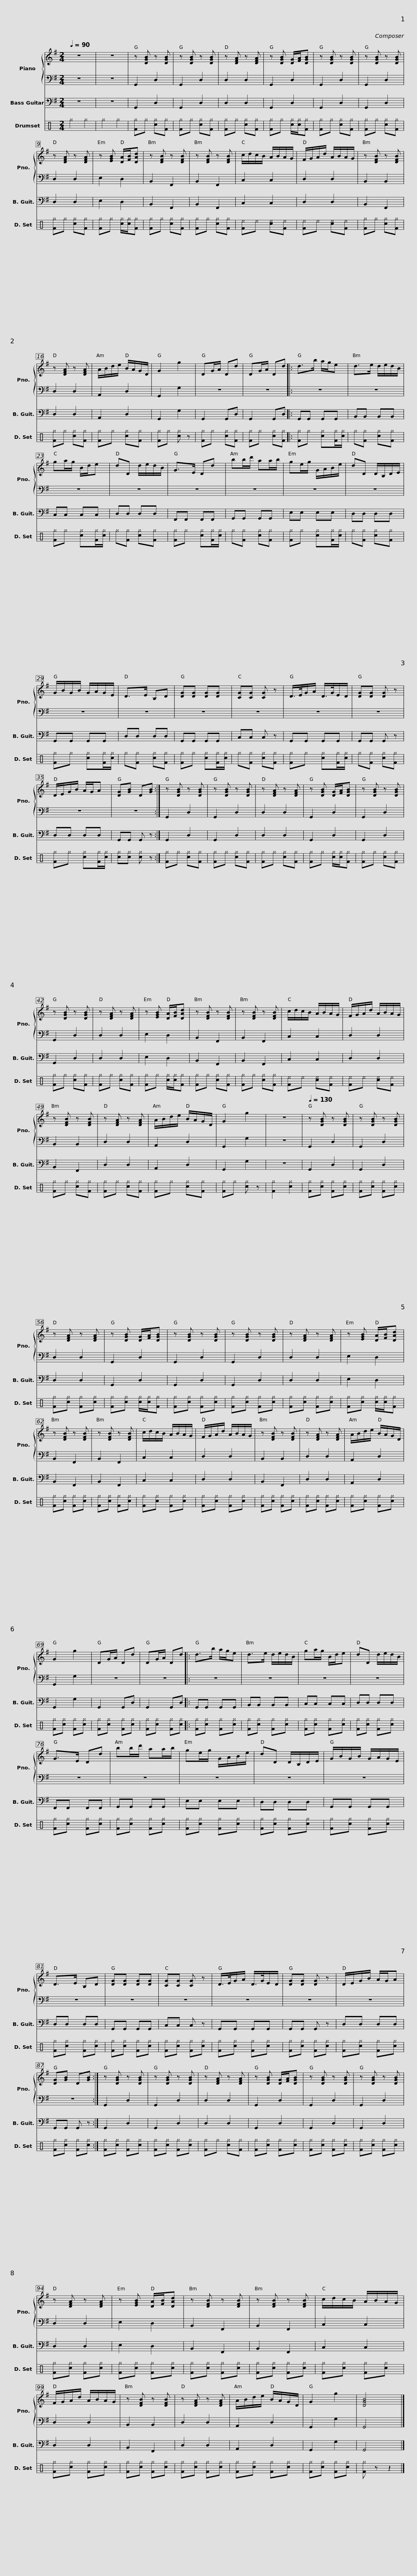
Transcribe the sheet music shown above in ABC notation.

X:1
%%score { 1 | 2 } 3 4
L:1/8
Q:1/4=90
M:2/4
I:linebreak $
K:G
V:1 treble
V:2 bass
V:3 bass transpose=-12
V:4 perc
K:none
V:1
 z4 | z4 | z [DGB] z [DGB] | z [DGB] z [DGB] | z [DFA] z [DFA] | %5
 z [DGB] [DG]/[FA]/[DGB] | z [DGB] z [DGB] | z [DGB] z [DGB] |$ z [DFA] z [DFA] | z [EGB] [DA]/[FB]/[DAd] | %10
 z [DFB] z [DFB] | z [DFB] z [DFB] | c/d/c/B/ A/B/A/G/ | F/G/A/d/ A/B/A/G/ | z [DFB] z [DFB] |$ %15
 z [DFA] z [DFA] | A/B/d/e/ B/A/G/D/ | G2 g2 | DG/A/ Dd | DG/A/ Dd |: %20
 d>b a/g/e | d>e d/e/d/B/ |$ ga/g/ B/d/e | dD d/e/d/B/ | G>E Dd | %25
 bb/d'/ aa/b/ | ge/g/ G/A/B/e/ | dD D/B,/D/E/ |$ G/B/G/B/ G/A/G/E/ | D>E B,D | %30
 [DG][DG] [DG][DG] | [CG][CG] [CG] z | D/>E/G/A/ D/>G/E/D/ | [DG][DG] [DG] z |$ D/E/G/B/ A/G/A | %35
 [DG][GB] D[GB] :| z [DGB] z [DGB] | z [DGB] z [DGB] | z [DFA] z [DFA] | z [DGB] [DG]/[FA]/[DGB] | %40
 z [DGB] z [DGB] |$ z [DGB] z [DGB] | z [DFA] z [DFA] | z [EGB] [DA]/[FB]/[DAd] | z [DFB] z [DFB] | %45
 z [DFB] z [DFB] | c/d/c/B/ A/B/A/G/ | F/G/A/d/ A/B/A/G/ |$ z [DFB] z [DFB] | z [DFA] z [DFA] | %50
 A/B/d/e/ B/A/G/D/ | G2 g2 | z4 |[Q:1/4=130] z [DGB] z [DGB] | z [DGB] z [DGB] | %55
 z [DFA] z [DFA] |$ z [DGB] [DG]/[FA]/[DGB] | z [DGB] z [DGB] | z [DGB] z [DGB] | z [DFA] z [DFA] | %60
 z [EGB] [DA]/[FB]/[DAd] | z [DFB] z [DFB] | z [DFB] z [DFB] |$ c/d/c/B/ A/B/A/G/ | F/G/A/d/ A/B/A/G/ | %65
 z [DFB] z [DFB] | z [DFA] z [DFA] | A/B/d/e/ B/A/G/D/ | G2 g2 | DG/A/ Dd |$ %70
 DG/A/ Dd |: d>b a/g/e | d>e d/e/d/B/ | ga/g/ B/d/e | dD d/e/d/B/ | %75
 G>E Dd |$ bb/d'/ aa/b/ | ge/g/ G/A/B/e/ | dD D/B,/D/E/ | G/B/G/B/ G/A/G/E/ | %80
 D>E B,D | [DG][DG] [DG][DG] |$ [CG][CG] [CG] z | D/>E/G/A/ D/>G/E/D/ | [DG][DG] [DG] z | %85
 D/E/G/B/ A/G/A | [DG][GB] D[GB] :| z [DGB] z [DGB] | z [DGB] z [DGB] |$ z [DFA] z [DFA] | %90
 z [DGB] [DG]/[FA]/[DGB] | z [DGB] z [DGB] | z [DGB] z [DGB] | z [DFA] z [DFA] | z [EGB] [DA]/[FB]/[DAd] | %95
 z [DFB] z [DFB] | z [DFB] z [DFB] |$ c/d/c/B/ A/B/A/G/ | F/G/A/d/ A/B/A/G/ | z [DFB] z [DFB] | %100
 z [DFA] z [DFA] | A/B/d/e/ B/A/G/D/ | G2 g2 | [DGB]4 |] %104
V:2
 z4 | z4 | G,,2 D,2 | G,,2 D,2 | D,2 D,2 | %5
 G,,2 D,2 | G,,2 D,2 | G,,2 D,2 |$ D,2 D,2 | E,2 D,2 | %10
 B,,2 F,,2 | B,,2 F,,2 | C,2 C,2 | D,2 D,2 | B,,2 B,,2 |$ %15
 D,2 D,2 | A,,2 D,2 | G,,2 G,2 | z4 | z4 |: %20
 z4 | z4 |$ z4 | z4 | z4 | %25
 z4 | z4 | z4 |$ z4 | z4 | %30
 z4 | z4 | z4 | z4 |$ z4 | %35
 z4 :| G,,2 D,2 | G,,2 D,2 | D,2 D,2 | G,,2 D,2 | %40
 G,,2 D,2 |$ G,,2 D,2 | D,2 D,2 | E,2 D,2 | B,,2 F,,2 | %45
 B,,2 F,,2 | C,2 C,2 | D,2 D,2 |$ B,,2 B,,2 | D,2 D,2 | %50
 A,,2 D,2 | G,,2 G,2 | z4 | G,,2 D,2 | G,,2 D,2 | %55
 D,2 D,2 |$ G,,2 D,2 | G,,2 D,2 | G,,2 D,2 | D,2 D,2 | %60
 E,2 D,2 | B,,2 F,,2 | B,,2 F,,2 |$ C,2 C,2 | D,2 D,2 | %65
 B,,2 B,,2 | D,2 D,2 | A,,2 D,2 | G,,2 G,2 | z4 |$ %70
 z4 |: z4 | z4 | z4 | z4 | %75
 z4 |$ z4 | z4 | z4 | z4 | %80
 z4 | z4 |$ z4 | z4 | z4 | %85
 z4 | z4 :| G,,2 D,2 | G,,2 D,2 |$ D,2 D,2 | %90
 G,,2 D,2 | G,,2 D,2 | G,,2 D,2 | D,2 D,2 | E,2 D,2 | %95
 B,,2 F,,2 | B,,2 F,,2 |$ C,2 C,2 | D,2 D,2 | B,,2 B,,2 | %100
 D,2 D,2 | A,,2 D,2 | G,,2 G,2 | G,,4 |] %104
V:3
 z4 | z4 | G,,2 D,2 | G,,2 D,2 | D,2 D,2 | %5
 G,,2 D,2 | G,,2 D,2 | G,,2 D,2 |$ D,2 D,2 | E,2 D,2 | %10
 B,,2 F,,2 | B,,2 F,,2 | C,2 C,2 | D,2 D,2 | B,,2 F,,2 |$ %15
 D,2 D,2 | A,,2 D,2 | G,,2 G,2 | G,,2 G,,D, | G,,2 G,,D, |: %20
 G,,G,, G,,G,, | B,,B,, B,,B,, |$ C,C, C,C, | D,D, D,D, | F,,F,, F,,F,, | %25
 G,,G,, G,,G,, | E,E, E,E, | D,D, D,D, |$ G,,G,, G,,G,, | D,D, D,D, | %30
 G,,G,, G,,G,, | C,C, C, z | G,,G,, G,,G,, | G,,G,, G,, z |$ D,D, D,D, | %35
 G,,G,, G,, z :| G,,2 D,2 | G,,2 D,2 | D,2 D,2 | G,,2 D,2 | %40
 G,,2 D,2 |$ G,,2 D,2 | D,2 D,2 | E,2 D,2 | B,,2 F,,2 | %45
 B,,2 F,,2 | C,2 C,2 | D,2 D,2 |$ B,,2 F,,2 | D,2 D,2 | %50
 A,,2 D,2 | G,,2 G,2 | z4 | G,,2 D,2 | G,,2 D,2 | %55
 D,2 D,2 |$ G,,2 D,2 | G,,2 D,2 | G,,2 D,2 | D,2 D,2 | %60
 E,2 D,2 | B,,2 F,,2 | B,,2 F,,2 |$ C,2 C,2 | D,2 D,2 | %65
 B,,2 F,,2 | D,2 D,2 | A,,2 D,2 | G,,2 G,2 | G,,2 G,,D, |$ %70
 G,,2 G,,D, |: G,,G,, G,,G,, | B,,B,, B,,B,, | C,C, C,C, | D,D, D,D, | %75
 F,,F,, F,,F,, |$ G,,G,, G,,G,, | E,E, E,E, | D,D, D,D, | G,,G,, G,,G,, | %80
 D,D, D,D, | G,,G,, G,,G,, |$ C,C, C, z | G,,G,, G,,G,, | G,,G,, G,, z | %85
 D,D, D,D, | G,,G,, G,, z :| G,,2 D,2 | G,,2 D,2 |$ D,2 D,2 | %90
 G,,2 D,2 | G,,2 D,2 | G,,2 D,2 | D,2 D,2 | E,2 D,2 | %95
 B,,2 F,,2 | B,,2 F,,2 |$ C,2 C,2 | D,2 D,2 | B,,2 F,,2 | %100
 D,2 D,2 | A,,2 D,2 | G,,2 G,2 | G,,4 |] %104
V:4
[K:C] ^g2 ^g2 | ^g2 ^g2 | [F^g]^g [c^g][F^g] | [F^g]^g [c^g][F^g] | [F^g]^g [c^g][F^g] | %5
 [F^g]^g [c^g]/[c^g]/[F^g] | [F^g]^g [c^g][F^g] | [F^g]^g [c^g][F^g] |$ [F^g]^g [c^g][F^g] | [F^g]^g [c^g]/[c^g]/[F^g] | %10
 [F^g]^g [c^g][F^g] | [F^g]^g [c^g][F^g] | [F^e]^e [c^e][F^e] | [F^e]^e [c^e][F^e] | [F^g]^g [c^g][F^g] |$ %15
 [F^g]^g [c^g][F^g] | [F^g]^g [c^g][F^g] | [F^g]^g [c^g] z | [F^g]^g [c^g][F^g] | [F^g]^g [c^g][F^g] |: %20
 [F^g]^g [c^g][F^g]/[c^g]/ | ^g[F^g] [c^g][F^g] |$ [F^g]^g [c^g][F^g]/[c^g]/ | ^g[F^g] [c^g][F^g] | [F^g]^g [c^g][F^g]/[c^g]/ | %25
 ^g[F^g] [c^g][F^g] | [F^g]^g [c^g][F^g]/[c^g]/ | ^g[F^g] [c^g][F^g] |$ [F^g]^g [c^g][F^g]/[c^g]/ | ^g[F^g] [c^g][F^g] | %30
 [F^g]^g [c^g][F^g]/[c^g]/ | ^g[F^g] [c^g][F^g] | [F^g]^g [c^g][F^g]/[c^g]/ | ^g[F^g] [c^g][F^g] |$ [F^g]^g [c^g][F^g]/[c^g]/ | %35
 [c^g][c^g] [c^g] z :| [F^g]^g [c^g][F^g] | [F^g]^g [c^g][F^g] | [F^g]^g [c^g][F^g] | [F^g]^g [c^g]/[c^g]/[F^g] | %40
 [F^g]^g [c^g][F^g] |$ [F^g]^g [c^g][F^g] | [F^g]^g [c^g][F^g] | [F^g]^g [c^g]/[c^g]/[F^g] | [F^g]^g [c^g][F^g] | %45
 [F^g]^g [c^g][F^g] | [F^e]^e [c^e][F^e] | [F^e]^e [c^e][F^e] |$ [F^g]^g [c^g][F^g] | [F^g]^g [c^g][F^g] | %50
 [F^g]^g [c^g][F^g] | [F^g]^g [c^g] z | [F^g]2 [c^g]2 | [F^g][c^g] [F^g][c^g] | [F^g][c^g] [F^g][c^g] | %55
 [F^g][c^g] [F^g][c^g] |$ [F^g][c^g] [c^g]/[c^g]/[F^g] | [F^g][c^g] [F^g][c^g] | [F^g][c^g] [F^g][c^g] | [F^g][c^g] [F^g][c^g] | %60
 [F^g][c^g] [c^g]/[c^g]/[F^g] | [F^g][c^g] [F^g][c^g] | [F^g][c^g] [F^g][c^g] |$ [F^g][c^g] [F^g][c^g] | [F^g][c^g] [F^g][c^g] | %65
 [F^g][c^g] [F^g][c^g] | [F^g][c^g] [F^g][c^g] | [F^g][c^g] [F^g][c^g] | [F^g][c^g] [F^g][c^g] | [F^g][c^g] [F^g][c^g] |$ %70
 [F^g][c^g] [F^g][c^g] |: [F^g][c^g] [F^g][c^g] | [F^g][c^g] [F^g][c^g] | [F^g][c^g] [F^g][c^g] | [F^g][c^g] [F^g][c^g] | %75
 [F^g][c^g] [F^g][c^g] |$ [F^g][c^g] [F^g][c^g] | [F^g][c^g] [F^g][c^g] | [F^g][c^g] [F^g][c^g] | [F^g][c^g] [F^g][c^g] | %80
 [F^g][c^g] [F^g][c^g] | [F^g][c^g] [F^g][c^g] |$ [F^g][c^g] [F^g][c^g] | [F^g][c^g] [F^g][c^g] | [F^g][c^g] [F^g][c^g] | %85
 [F^g][c^g] [F^g][c^g] | [F^g][c^g] [F^g][c^g] :| [F^g][c^g] [F^g][c^g] | [F^g][c^g] [F^g][c^g] |$ [F^g]^g [c^g][F^g] | %90
 [F^g][c^g] [F^g][c^g] | [F^g][c^g] [F^g][c^g] | [F^g][c^g] [F^g][c^g] | [F^g][c^g] [F^g][c^g] | [F^g][c^g] [F^g][c^g] | %95
 [F^g][c^g] [F^g][c^g] | [F^g][c^g] [F^g][c^g] |$ [F^g][c^g] [F^g][c^g] | [F^g][c^g] [F^g][c^g] | [F^g][c^g] [F^g][c^g] | %100
 [F^g][c^g] [F^g][c^g] | [F^g][c^g] [F^g][c^g] | [F^g][c^g] [F^g][c^g] | [F^g] z z2 |] %104
